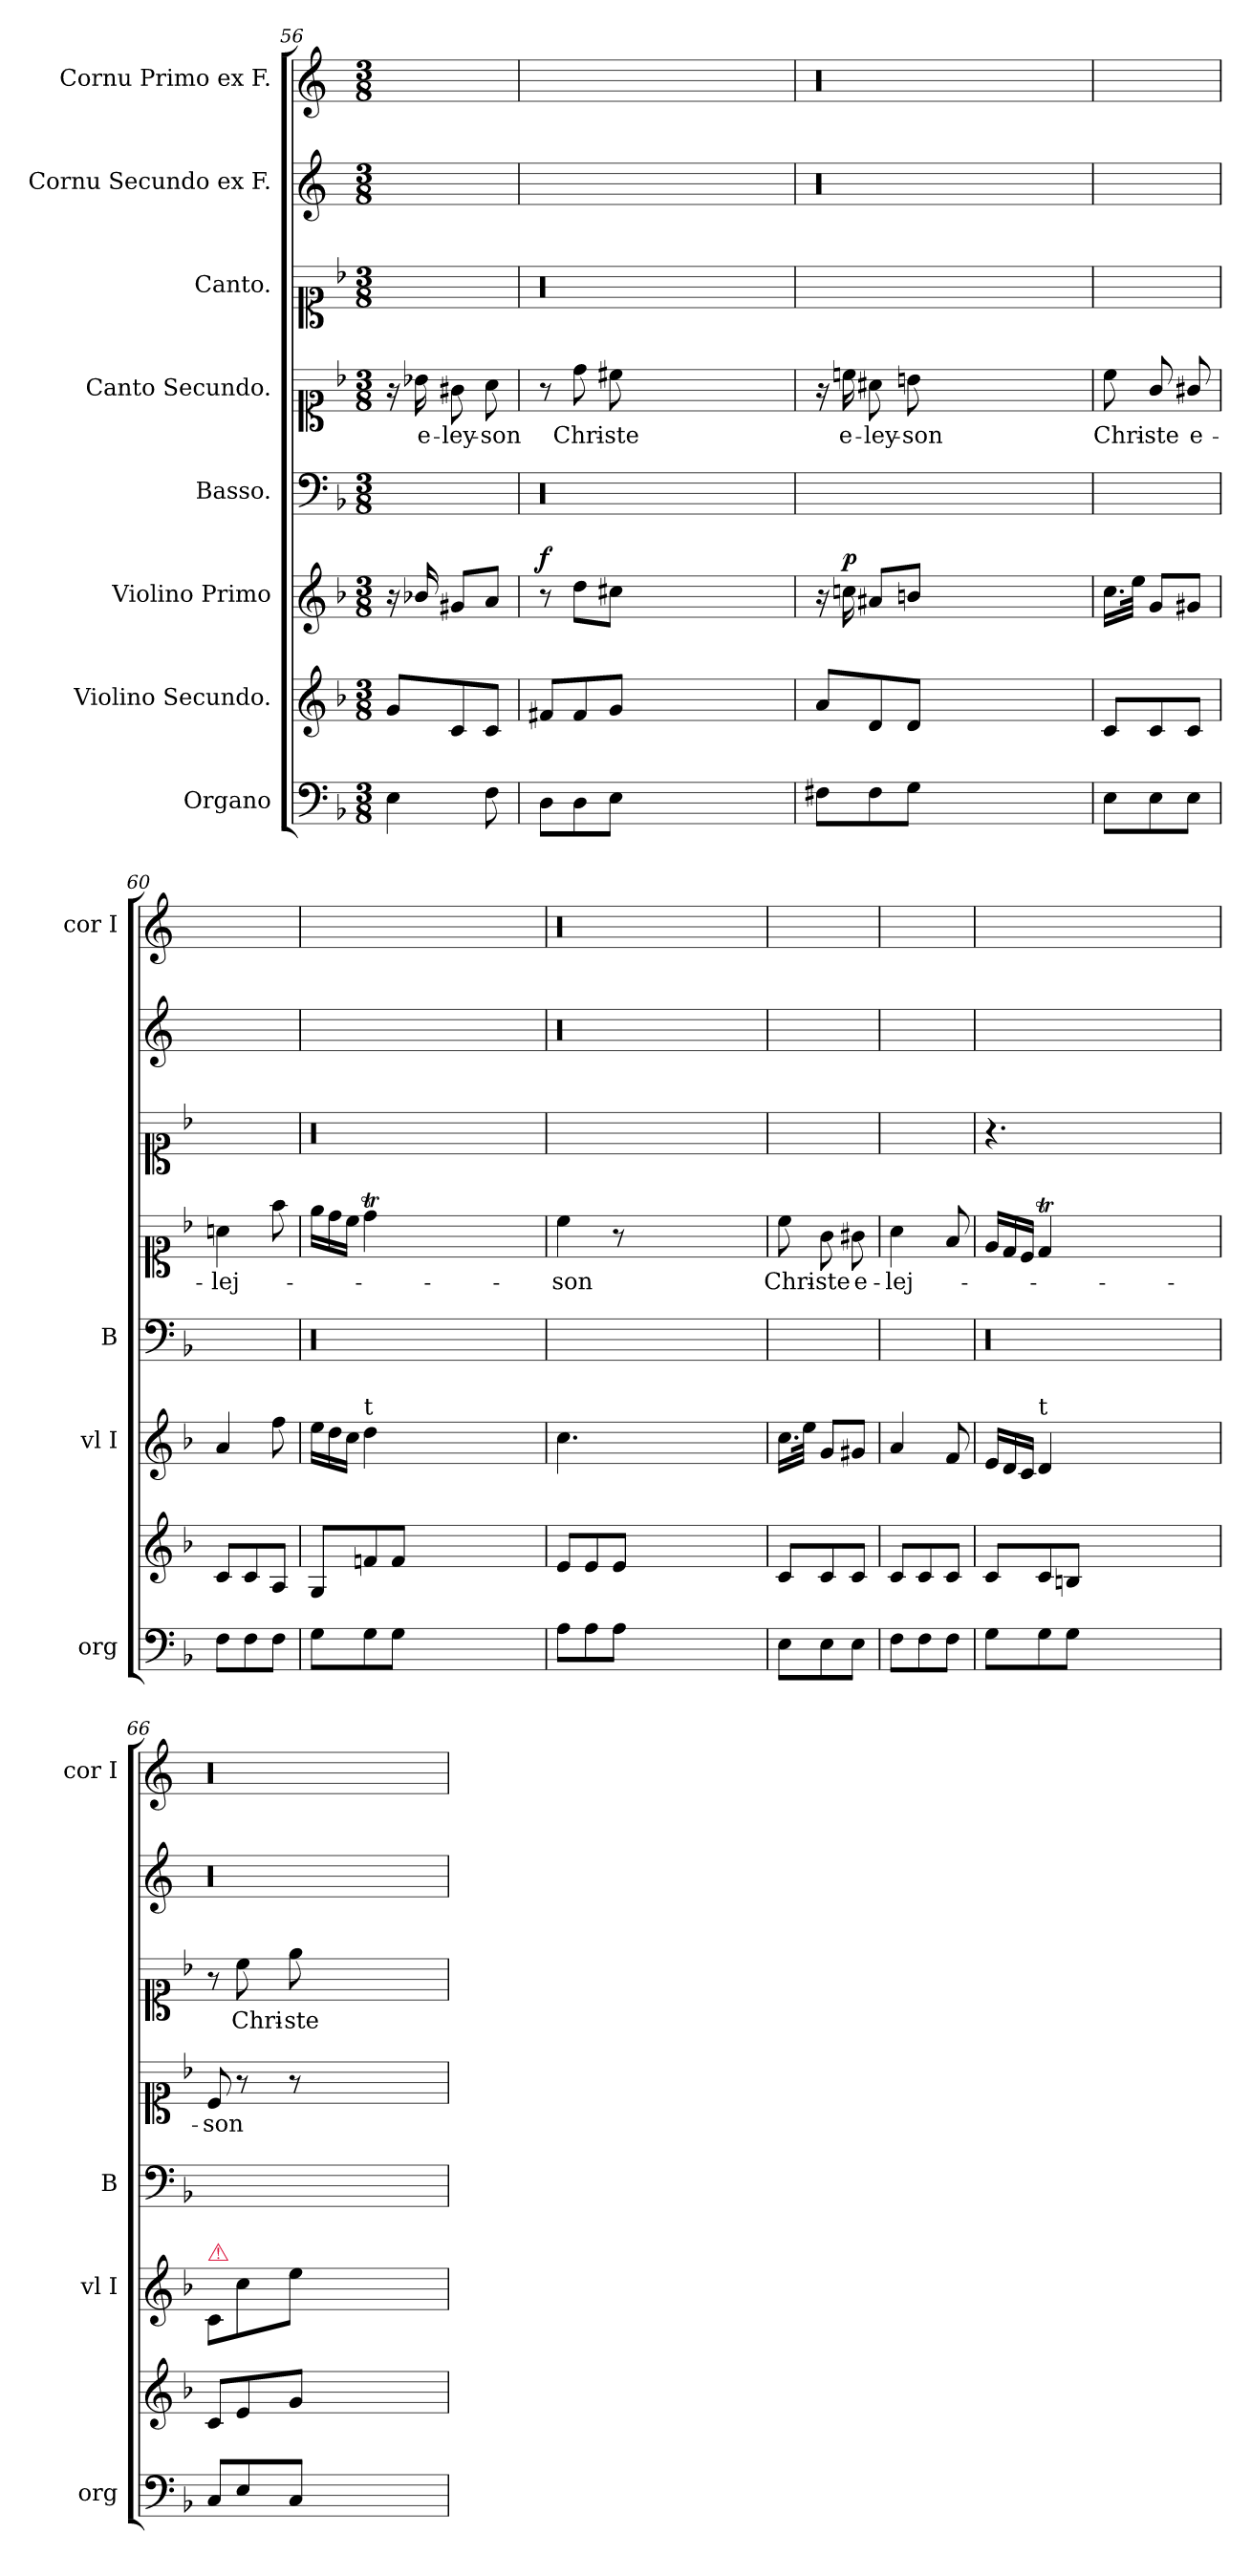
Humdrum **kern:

**kern	**kern	**kern	**dynam	**kern	**kern	**text	**kern	**text	**kern	**kern
*part8	*part7	*part6	*part6	*part5	*part4	*part4	*part3	*part3	*part2	*part1
*staff8	*staff7	*staff6	*staff6	*staff5	*staff4	*staff4	*staff3	*staff3	*staff2	*staff1
*I"Organo	*I"Violino Secundo.	*I"Violino Primo	*	*I"Basso.	*I"Canto Secundo.	*	*I"Canto.	*	*I"Cornu Secundo ex F.	*I"Cornu Primo ex F.
*I'org	*	*I'vl I	*	*I'B	*	*	*	*	*	*I'cor I
*clefF4	*clefG2	*clefG2	*	*clefF4	*clefC1	*	*clefC1	*	*clefG2	*clefG2
*	*	*	*	*	*	*	*	*	*ITrd4c7	*ITrd4c7
*k[b-]	*k[b-]	*k[b-]	*	*k[b-]	*k[b-]	*	*k[b-]	*	*k[b-]	*k[b-]
*M3/8	*M3/8	*M3/8	*	*M3/8	*M3/8	*	*M3/8	*	*M3/8	*M3/8
=56	=56	=56	=56	=56	=56	=56	=56	=56	=56	=56
4E\	8g/L	16r	.	4.ryy	16r	.	4.ryy	.	4.ryy	4.ryy
.	.	16b-X/	.	.	16b-X\	e-	.	.	.	.
.	8c/	8g#X/L	.	.	8g#X\	-ley-	.	.	.	.
8F\	8c/J	8a/J	.	.	8a\	-son	.	.	.	.
=57	=57	=57	=57	=57	=57	=57	=57	=57	=57	=57
!	!	!	!LO:DY:a	!LO:N:vis=00	!	!	!LO:N:vis=00	!	!	!
8D\L	8f#X/L	8r	f.	1.r	8r	.	1.r	.	1.ryy	1.ryy
8D\	8f#/	8dd\L	.	.	8dd\	Chri-	.	.	.	.
8E\J	8g/J	8cc#X\J	.	.	8cc#X\	-ste	.	.	.	.
1ryy	1ryy	1ryy	.	.	1ryy	.	.	.	.	.
8ryy	8ryy	8ryy	.	.	8ryy	.	.	.	.	.
=58	=58	=58	=58	=58	=58	=58	=58	=58	=58	=58
!	!	!	!	!	!	!	!	!	!LO:N:vis=00	!LO:N:vis=00
8F#X\L	8a/L	16r	.	1.ryy	16r	.	1.ryy	.	1.r	1.r
!	!	!	!LO:DY:a	!	!	!	!	!	!	!
.	.	16ccn\	p.	.	16ccn\	e-	.	.	.	.
8F#\	8d/	8a#X/L	.	.	8a#X\	-ley-	.	.	.	.
8G\J	8d/J	8bn/J	.	.	8bn\	-son	.	.	.	.
1ryy	1ryy	1ryy	.	.	1ryy	.	.	.	.	.
8ryy	8ryy	8ryy	.	.	8ryy	.	.	.	.	.
=59	=59	=59	=59	=59	=59	=59	=59	=59	=59	=59
8E\L	8c/L	16.cc\LL	.	4.ryy	8cc\	Chri-	4.ryy	.	4.ryy	4.ryy
.	.	32ee\JJk	.	.	.	.	.	.	.	.
8E\	8c/	8g/L	.	.	8g/	-ste	.	.	.	.
8E\J	8c/J	8g#X/J	.	.	8g#X/	e-	.	.	.	.
=60	=60	=60	=60	=60	=60	=60	=60	=60	=60	=60
8F\L	8c/L	4a/	.	4.ryy	4an\	-lej-	4.ryy	.	4.ryy	4.ryy
8F\	8c/	.	.	.	.	.	.	.	.	.
8F\J	8A/J	8ff\	.	.	8ff\	.	.	.	.	.
=61	=61	=61	=61	=61	=61	=61	=61	=61	=61	=61
*	*	*Xtuplet	*	*	*	*	*	*	*	*
!	!	!	!	!LO:N:vis=00	!	!	!	!	!	!
*	*	*	*	*	*Xtuplet	*	*	*	*	*
!	!	!	!	!	!	!	!LO:N:vis=00	!	!	!
8G\L	8G/L	24ee\LL	.	1.r	24ee\LL	.	1.r	.	1.ryy	1.ryy
.	.	24dd\	.	.	24dd\	.	.	.	.	.
.	.	24cc\JJ	.	.	24cc\JJ	.	.	.	.	.
!	!	!LO:TX:a:t=t	!	!	!	!	!	!	!	!
8G\	8fn/	4dd\	.	.	4ddT\	.	.	.	.	.
8G\J	8f/J	.	.	.	.	.	.	.	.	.
1ryy	1ryy	1ryy	.	.	1ryy	.	.	.	.	.
8ryy	8ryy	8ryy	.	.	8ryy	.	.	.	.	.
=62	=62	=62	=62	=62	=62	=62	=62	=62	=62	=62
!	!	!	!	!	!	!	!	!	!LO:N:vis=00	!LO:N:vis=00
8A\L	8e/L	4.cc\	.	1.ryy	4cc\	-son	1.ryy	.	1.r	1.r
8A\	8e/	.	.	.	.	.	.	.	.	.
8A\J	8e/J	.	.	.	8r	.	.	.	.	.
1ryy	1ryy	1ryy	.	.	1ryy	.	.	.	.	.
8ryy	8ryy	8ryy	.	.	8ryy	.	.	.	.	.
=63	=63	=63	=63	=63	=63	=63	=63	=63	=63	=63
8E\L	8c/L	16.cc\LL	.	4.ryy	8cc\	Chri-	4.ryy	.	4.ryy	4.ryy
.	.	32ee\JJk	.	.	.	.	.	.	.	.
8E\	8c/	8g/L	.	.	8g\	-ste	.	.	.	.
8E\J	8c/J	8g#X/J	.	.	8g#X\	e-	.	.	.	.
=64	=64	=64	=64	=64	=64	=64	=64	=64	=64	=64
8F\L	8c/L	4a/	.	4.ryy	4a\	-lej-	4.ryy	.	4.ryy	4.ryy
8F\	8c/	.	.	.	.	.	.	.	.	.
8F\J	8c/J	8f/	.	.	8f/	.	.	.	.	.
=65	=65	=65	=65	=65	=65	=65	=65	=65	=65	=65
!	!	!	!	!LO:N:vis=00	!	!	!	!	!	!
8G\L	8c/L	24e/LL	.	1.r	24e/LL	.	4.r	.	1.ryy	1.ryy
.	.	24d/	.	.	24d/	.	.	.	.	.
.	.	24c/JJ	.	.	24c/JJ	.	.	.	.	.
!	!	!LO:TX:a:t=t	!	!	!	!	!	!	!	!
8G\	8c/	4d/	.	.	4dT/	.	.	.	.	.
8G\J	8Bn/J	.	.	.	.	.	.	.	.	.
1ryy	1ryy	1ryy	.	.	1ryy	.	1ryy	.	.	.
8ryy	8ryy	8ryy	.	.	8ryy	.	8ryy	.	.	.
=66	=66	=66	=66	=66	=66	=66	=66	=66	=66	=66
!	!	!LO:TX:a:color=crimson:t=⚠	!	!	!	!	!	!	!	!
!	!	!	!	!	!	!	!	!	!LO:N:vis=00	!LO:N:vis=00
8C/L	8c/L	8c/L	.	1.ryy	8c/	-son	8r	.	1.r	1.r
8E/	8e/	8cc\	.	.	8r	.	8cc\	Chri-	.	.
8C/J	8g/J	8ee\J	.	.	8r	.	8ee\	-ste	.	.
1ryy	1ryy	1ryy	.	.	1ryy	.	1ryy	.	.	.
8ryy	8ryy	8ryy	.	.	8ryy	.	8ryy	.	.	.
=	=	=	=	=	=	=	=	=	=	=
*-	*-	*-	*-	*-	*-	*-	*-	*-	*-	*-
